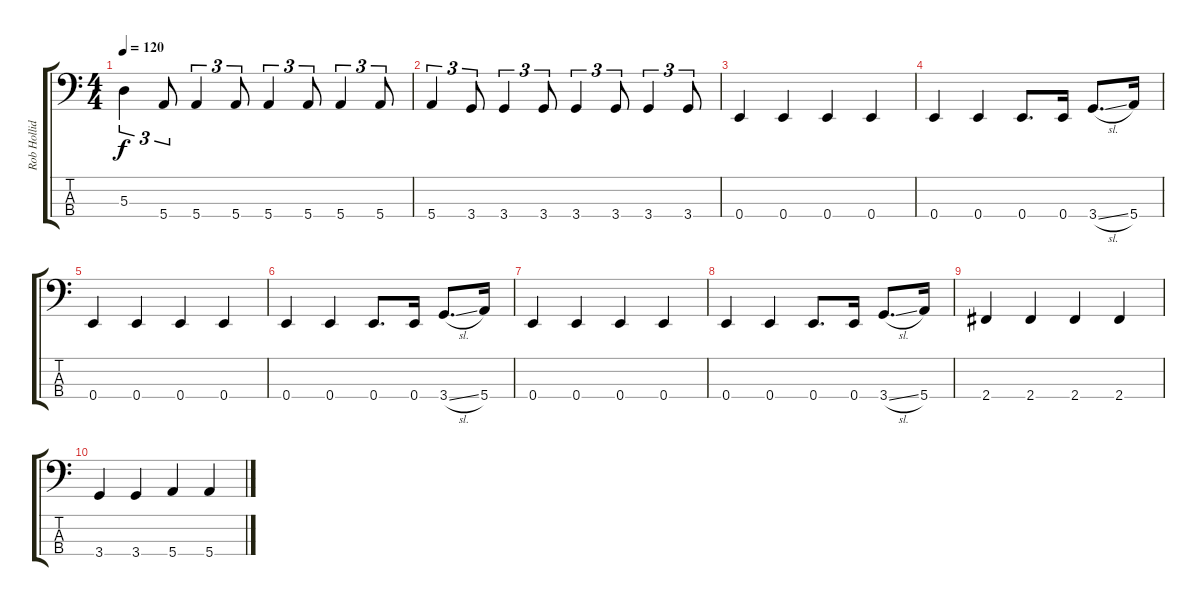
\track ("Rob Holliday" "Rob Hollid") {instrument electricbassfinger}
\staff {score tabs}
\tuning (G2 D2 A1 E1) {hide}
\ts (4 4)
\tempo 120
\clef f4
\ks c
5.3.4{tu (3 2) dy f} 5.4.8{tu (3 2)} 5.4.4{tu (3 2)} 5.4.8{tu (3 2)} 5.4.4{tu (3 2)} 5.4.8{tu (3 2)} 5.4.4{tu (3 2)} 5.4.8{tu (3 2)} |
5.4.4{tu (3 2)} 3.4.8{tu (3 2)} 3.4.4{tu (3 2)} 3.4.8{tu (3 2)} 3.4.4{tu (3 2)} 3.4.8{tu (3 2)} 3.4.4{tu (3 2)} 3.4.8{tu (3 2)} |
0.4.4 0.4.4 0.4.4 0.4.4 |
0.4.4 0.4.4 0.4.8{d} 0.4.16 3.4{sl}.8{d} 5.4.16 |
0.4.4 0.4.4 0.4.4 0.4.4 |
0.4.4 0.4.4 0.4.8{d} 0.4.16 3.4{sl}.8{d} 5.4.16 |
0.4.4 0.4.4 0.4.4 0.4.4 |
0.4.4 0.4.4 0.4.8{d} 0.4.16 3.4{sl}.8{d} 5.4.16 |
2.4.4 2.4.4 2.4.4 2.4.4 |
3.4.4 3.4.4 5.4.4 5.4.4
